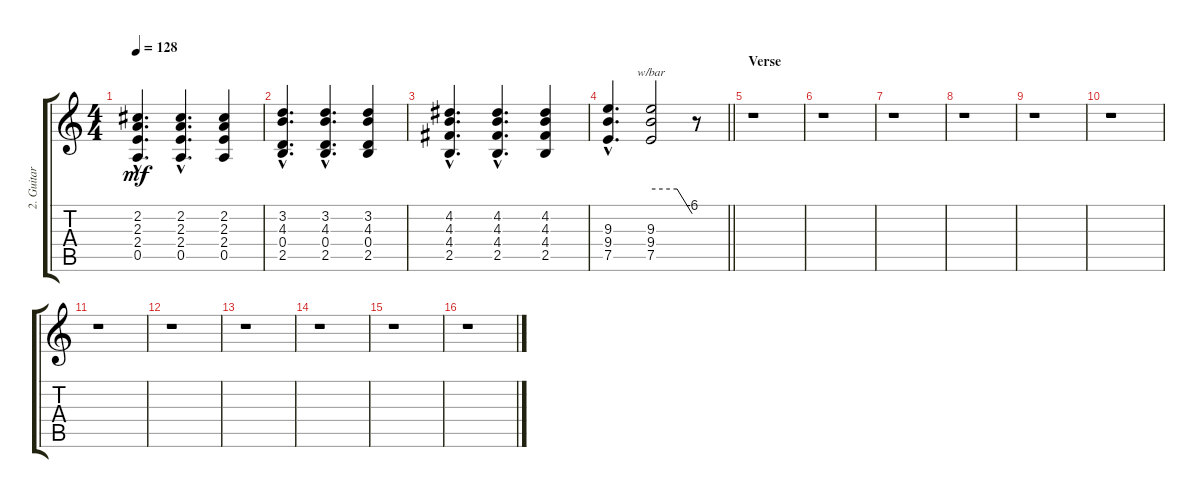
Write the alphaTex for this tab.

\track ("2. Guitar" "2. Guitar") {instrument distortionguitar}
\staff {score tabs}
\tuning (E4 B3 G3 D3 A2 E2) {hide}
\ts (4 4)
\tempo 128
\clef g2
\ks c
(2.2{hac} 2.3{hac} 2.4{hac} 0.5{hac}).4{d dy mf} (2.2{hac} 2.3{hac} 2.4{hac} 0.5{hac}).4{d} (2.2 2.3 2.4 0.5).4 |
(3.2{hac} 4.3{hac} 0.4{hac} 2.5{hac}).4{d} (3.2{hac} 4.3{hac} 0.4{hac} 2.5{hac}).4{d} (3.2 4.3 0.4 2.5).4 |
(4.2{hac} 4.3{hac} 4.4{hac} 2.5{hac}).4{d} (4.2{hac} 4.3{hac} 4.4{hac} 2.5{hac}).4{d} (4.2 4.3 4.4 2.5).4 |
\barLineRight lightlight
(9.3{hac} 9.4{hac} 7.5{hac}).4{d} (9.3 9.4 7.5).2{tbe (custom default 0 0 38 0 60 -24)} r.8 |
\section ("" "Verse")
r.1 |
r.1 |
r.1 |
r.1 |
r.1 |
r.1 |
r.1 |
r.1 |
r.1 |
r.1 |
r.1 |
r.1
